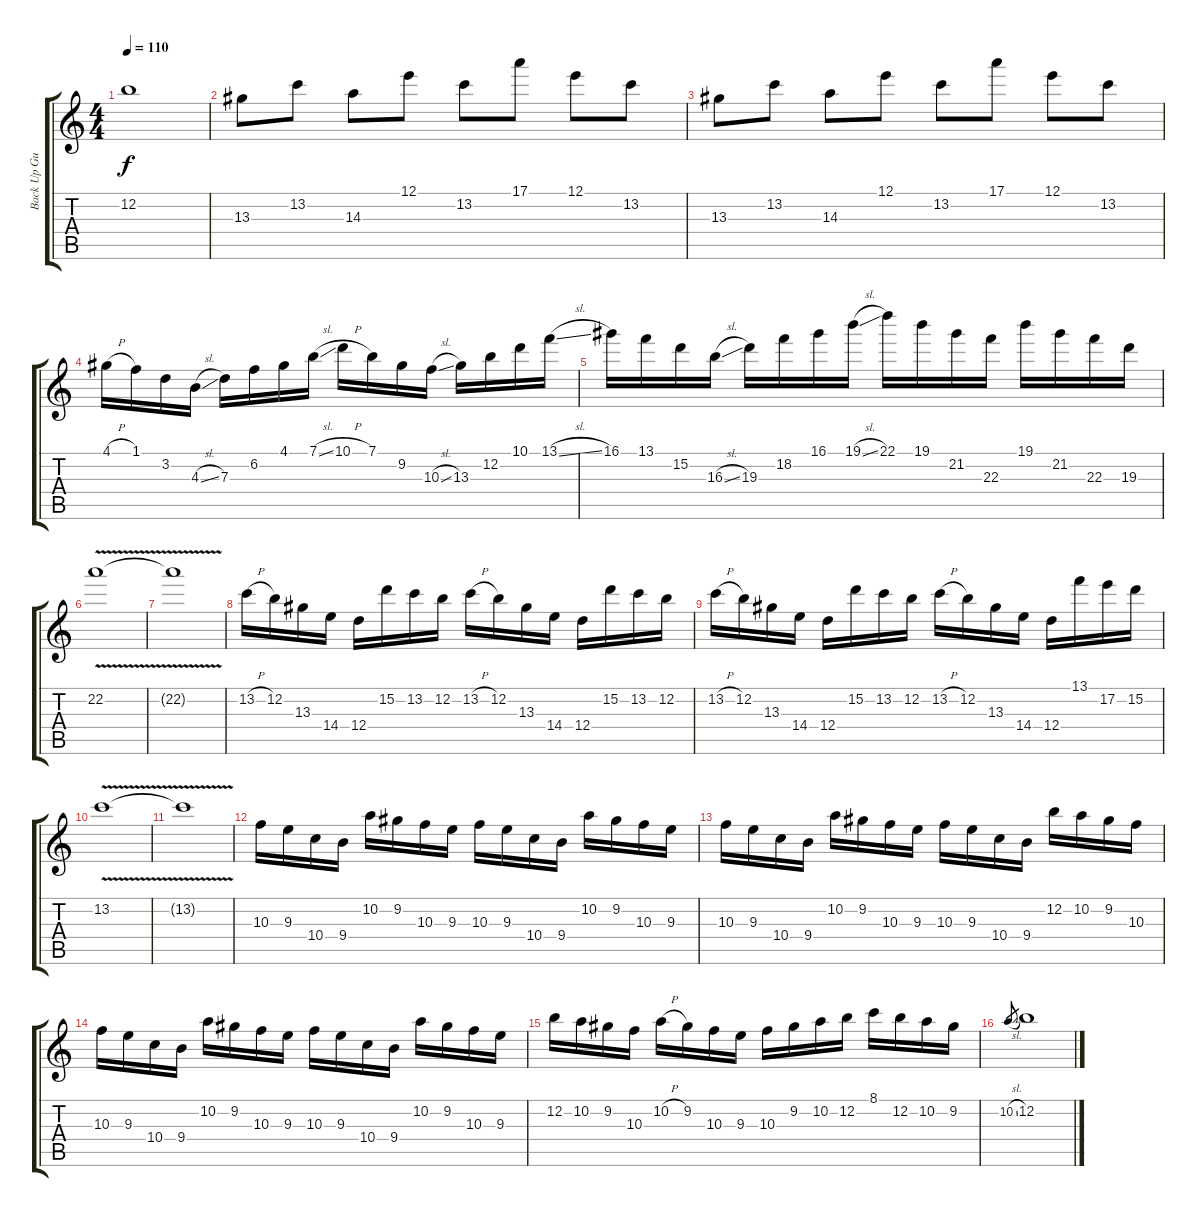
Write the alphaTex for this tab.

\track ("Back Up Guitar" "Back Up Gu") {instrument overdrivenguitar}
\staff {score tabs}
\tuning (E4 B3 G3 D3 A2 E2) {hide}
\ts (4 4)
\tempo 110
\clef g2
\ks c
12.2{t}.1{dy f} |
13.3.8 13.2.8 14.3.8 12.1.8 13.2.8 17.1.8 12.1.8 13.2.8 |
13.3.8 13.2.8 14.3.8 12.1.8 13.2.8 17.1.8 12.1.8 13.2.8 |
4.1{h}.16 1.1.16 3.2.16 4.3{sl}.16 7.3.16 6.2.16 4.1.16 7.1{sl}.16 10.1{h}.16 7.1.16 9.2.16 10.3{sl}.16 13.3.16 12.2.16 10.1.16 13.1{sl}.16 |
16.1.16 13.1.16 15.2.16 16.3{sl}.16 19.3.16 18.2.16 16.1.16 19.1{sl}.16 22.1.16 19.1.16 21.2.16 22.3.16 19.1.16 21.2.16 22.3.16 19.3.16 |
22.2{v}.1 |
22.2{t}.1 |
13.2{h}.16 12.2.16 13.3.16 14.4.16 12.4.16 15.2.16 13.2.16 12.2.16 13.2{h}.16 12.2.16 13.3.16 14.4.16 12.4.16 15.2.16 13.2.16 12.2.16 |
13.2{h}.16 12.2.16 13.3.16 14.4.16 12.4.16 15.2.16 13.2.16 12.2.16 13.2{h}.16 12.2.16 13.3.16 14.4.16 12.4.16 13.1.16 17.2.16 15.2.16 |
13.2{v}.1 |
13.2{t}.1 |
10.3.16 9.3.16 10.4.16 9.4.16 10.2.16 9.2.16 10.3.16 9.3.16 10.3.16 9.3.16 10.4.16 9.4.16 10.2.16 9.2.16 10.3.16 9.3.16 |
10.3.16 9.3.16 10.4.16 9.4.16 10.2.16 9.2.16 10.3.16 9.3.16 10.3.16 9.3.16 10.4.16 9.4.16 12.2.16 10.2.16 9.2.16 10.3.16 |
10.3.16 9.3.16 10.4.16 9.4.16 10.2.16 9.2.16 10.3.16 9.3.16 10.3.16 9.3.16 10.4.16 9.4.16 10.2.16 9.2.16 10.3.16 9.3.16 |
12.2.16 10.2.16 9.2.16 10.3.16 10.2{h}.16 9.2.16 10.3.16 9.3.16 10.3.16 9.2.16 10.2.16 12.2.16 8.1.16 12.2.16 10.2.16 9.2.16 |
10.2{sl}.8{gr} 12.2{h}.1
